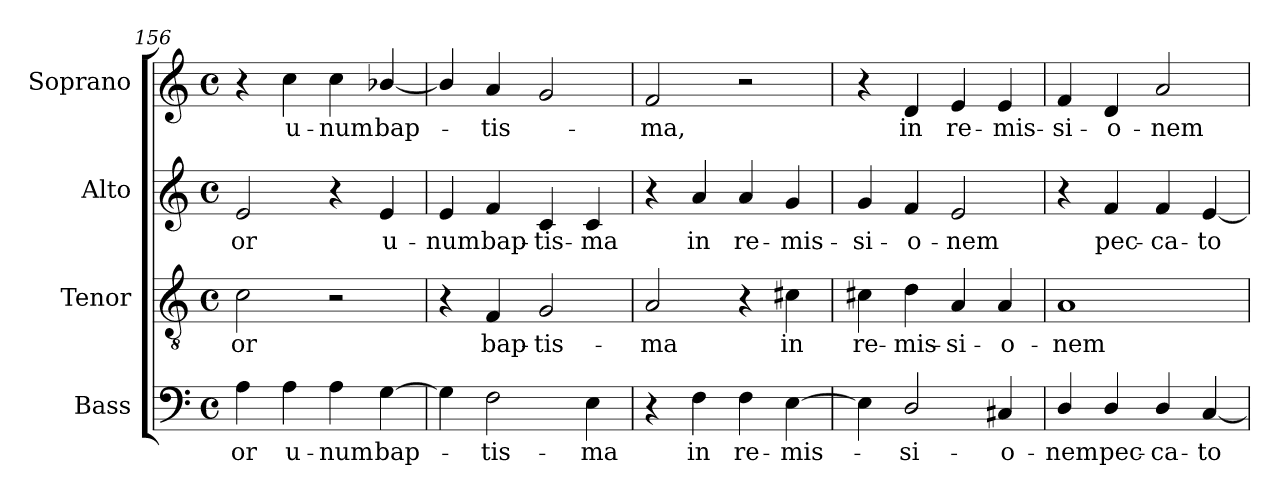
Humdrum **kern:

**kern	**text	**kern	**text	**kern	**text	**kern	**text
*part4	*part4	*part3	*part3	*part2	*part2	*part1	*part1
*staff4	*staff4	*staff3	*staff3	*staff2	*staff2	*staff1	*staff1
*I"Bass	*	*I"Tenor	*	*I"Alto	*	*I"Soprano	*
*I'B.	*	*I'T.	*	*I'A.	*	*I'S.	*
*clefF4	*	*clefGv2	*	*clefG2	*	*clefG2	*
*	*	*ITrd7c12	*	*	*	*	*
*k[]	*	*k[]	*	*k[]	*	*k[]	*
*C:	*	*C:	*	*C:	*	*C:	*
*M4/4	*	*M4/4	*	*M4/4	*	*M4/4	*
*met(c)	*	*met(c)	*	*met(c)	*	*met(c)	*
=156	=156	=156	=156	=156	=156	=156	=156
!	!LO:LY:b:color=#000000	!	!	!	!	!	!
!	!	!	!LO:LY:b:color=#000000	!	!	!	!
!	!	!	!	!	!LO:LY:b:color=#000000	!	!
4Ai\	-or	2Ci\	-or	2ei/	-or	4r	.
!	!LO:LY:b:color=#000000	!	!	!	!	!	!
!	!	!	!	!	!	!	!LO:LY:b:color=#000000
4Ai\	u-	.	.	.	.	4cci\	u-
!	!LO:LY:b:color=#000000	!	!	!	!	!	!
!	!	!	!	!	!	!	!LO:LY:b:color=#000000
4Ai\	-num	2r	.	4r	.	4cci\	-num
!	!LO:LY:b:color=#000000	!	!	!	!	!	!
!	!	!	!	!	!LO:LY:b:color=#000000	!	!
!	!	!	!	!	!	!	!LO:LY:b:color=#000000
[4Gi\	bap-	.	.	4ei/	u-	[4b-Xi/	bap-
=157	=157	=157	=157	=157	=157	=157	=157
!	!	!	!	!	!LO:LY:b:color=#000000	!	!
4Gi\]	.	4r	.	4ei/	-num	4b-i/]	.
!	!LO:LY:b:color=#000000	!	!	!	!	!	!
!	!	!	!LO:LY:b:color=#000000	!	!	!	!
!	!	!	!	!	!LO:LY:b:color=#000000	!	!
!	!	!	!	!	!	!	!LO:LY:b:color=#000000
2Fi\	-tis-	4FFi/	bap-	4fi/	bap-	4ai/	-tis-
!	!	!	!LO:LY:b:color=#000000	!	!	!	!
!	!	!	!	!	!LO:LY:b:color=#000000	!	!
.	.	2GGi/	-tis-	4ci/	-tis-	2gi/	.
!	!LO:LY:b:color=#000000	!	!	!	!	!	!
!	!	!	!	!	!LO:LY:b:color=#000000	!	!
4Ei\	-ma	.	.	4ci/	-ma	.	.
=158	=158	=158	=158	=158	=158	=158	=158
!	!	!	!LO:LY:b:color=#000000	!	!	!	!
!	!	!	!	!	!	!	!LO:LY:b:color=#000000
4r	.	2AAi/	-ma	4r	.	2fi/	-ma,
!	!LO:LY:b:color=#000000	!	!	!	!	!	!
!	!	!	!	!	!LO:LY:b:color=#000000	!	!
4Fi\	in	.	.	4ai/	in	.	.
!	!LO:LY:b:color=#000000	!	!	!	!	!	!
!	!	!	!	!	!LO:LY:b:color=#000000	!	!
4Fi\	re-	4r	.	4ai/	re-	2r	.
!	!LO:LY:b:color=#000000	!	!	!	!	!	!
!	!	!	!LO:LY:b:color=#000000	!	!	!	!
!	!	!	!	!	!LO:LY:b:color=#000000	!	!
[4Ei\	-mis-	4C#Xi\	in	4gi/	-mis-	.	.
!!LO:PB:g=z
=159	=159	=159	=159	=159	=159	=159	=159
!	!	!	!LO:LY:b:color=#000000	!	!	!	!
!	!	!	!	!	!LO:LY:b:color=#000000	!	!
4Ei\]	.	4C#Xi\	re-	4gi/	-si-	4r	.
!	!LO:LY:b:color=#000000	!	!	!	!	!	!
!	!	!	!LO:LY:b:color=#000000	!	!	!	!
!	!	!	!	!	!LO:LY:b:color=#000000	!	!
!	!	!	!	!	!	!	!LO:LY:b:color=#000000
2Di/	-si-	4Di\	-mis-	4fi/	-o-	4di/	in
!	!	!	!LO:LY:b:color=#000000	!	!	!	!
!	!	!	!	!	!LO:LY:b:color=#000000	!	!
!	!	!	!	!	!	!	!LO:LY:b:color=#000000
.	.	4AAi/	-si-	2ei/	-nem	4ei/	re-
!	!LO:LY:b:color=#000000	!	!	!	!	!	!
!	!	!	!LO:LY:b:color=#000000	!	!	!	!
!	!	!	!	!	!	!	!LO:LY:b:color=#000000
4C#Xi/	-o-	4AAi/	-o-	.	.	4ei/	-mis-
=160	=160	=160	=160	=160	=160	=160	=160
!	!LO:LY:b:color=#000000	!	!	!	!	!	!
!	!	!	!LO:LY:b:color=#000000	!	!	!	!
!	!	!	!	!	!	!	!LO:LY:b:color=#000000
4Di/	-nem	1AAi	-nem	4r	.	4fi/	-si-
!	!LO:LY:b:color=#000000	!	!	!	!	!	!
!	!	!	!	!	!LO:LY:b:color=#000000	!	!
!	!	!	!	!	!	!	!LO:LY:b:color=#000000
4Di/	pec-	.	.	4fi/	pec-	4di/	-o-
!	!LO:LY:b:color=#000000	!	!	!	!	!	!
!	!	!	!	!	!LO:LY:b:color=#000000	!	!
!	!	!	!	!	!	!	!LO:LY:b:color=#000000
4Di/	-ca-	.	.	4fi/	-ca-	2ai/	-nem
!	!LO:LY:b:color=#000000	!	!	!	!	!	!
!	!	!	!	!	!LO:LY:b:color=#000000	!	!
[4Ci/	-to-	.	.	[4ei/	-to-	.	.
=	=	=	=	=	=	=	=
*-	*-	*-	*-	*-	*-	*-	*-
